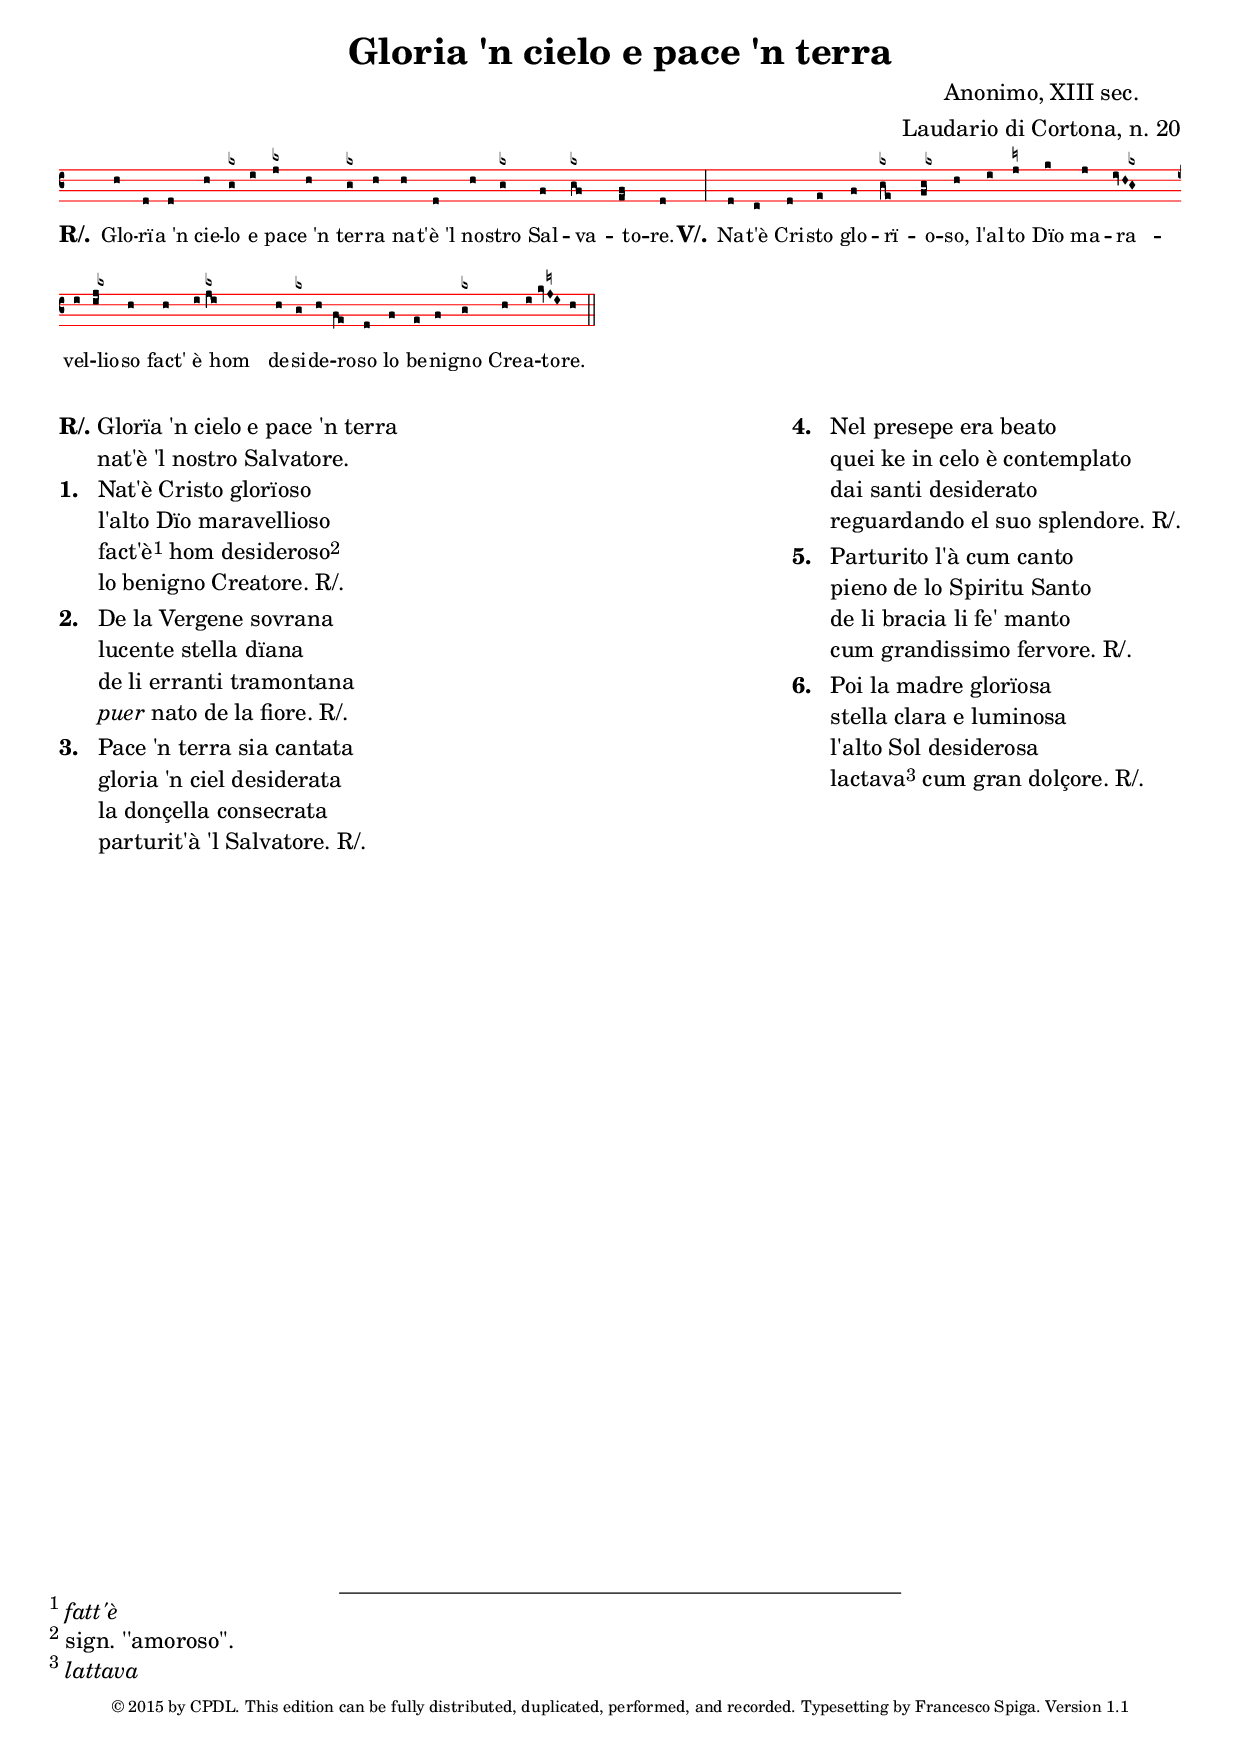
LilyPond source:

\version "2.12.3"
\include "gregorian.ly"

molle=^\markup{\musicglyph #"accidentals.vaticanaM1"}
duro=^\markup{\musicglyph #"accidentals.vaticana0"}

melodia = \relative c' { 
c f, f c' b\molle d e\molle c b\molle c c  f, c' b\molle a 
\[  b\molle \melisma \flexa a \] \melismaEnd 
\[ g \melisma \pes a \] \melismaEnd 
f \divisioMaxima
f e f g a 
\[ b\molle \melisma \flexa g \] \melismaEnd 
\[ a \melisma \pes b\molle \] \melismaEnd 
c d e\duro f e 
\[ \virga d \melisma \inclinatum c \inclinatum b\molle \] \melismaEnd 
d 
\[ d \melisma \pes e\molle \] \melismaEnd 
c c d
\[ e\molle \melisma \flexa d \] \melismaEnd 
c b\molle c
\[ a \melisma \flexa g \] \melismaEnd 
f a g a b\molle c d 
\[ \virga f \melisma \inclinatum e\duro \inclinatum d \] \melismaEnd  
c \finalis

	}
	
testo = \lyricmode { \set stanza = R/. Glo -- rï -- a_'n cie -- lo e pa -- ce_'n ter -- ra
	na -- t'è_'l no -- stro Sal -- va -- to -- re.
	\set stanza = V/.
	Na -- t'è Cri -- sto glo -- rï -- o -- so,
	l'al -- to Dïo ma -- ra -- vel -- lio -- so
	fact' è hom__ de -- si -- de -- ro -- so
	lo be -- ni -- gno Cre -- a -- to -- re.

}

\book {
	\header {  
		title = "Gloria 'n cielo e pace 'n terra"
		composer = \markup \center-column { "Anonimo, XIII sec." "Laudario di Cortona, n. 20" }
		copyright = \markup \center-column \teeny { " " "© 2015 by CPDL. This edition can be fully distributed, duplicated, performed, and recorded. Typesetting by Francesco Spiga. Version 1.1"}
	}
\score {
<<
\new VaticanaVoice = "cantus" \melodia
\new Lyrics \lyricsto "cantus" \testo
>>
\layout {
        
    \context {
      \Lyrics
      % **** Prevents lyrics from running too close together
      \override LyricSpace #'minimum-distance = #0.6
      % **** Makes the text of lyrics a little smaller
      \override LyricText #'font-size = #-1
      % **** Moves lines of lyrics closer together
      \override VerticalAxisGroup #'minimum-Y-extent = #'(-1 . 1)
    }


 }
}
\markup { 
\fill-line {
%\hspace #0.1 % moves the column off the left margin;
% can be removed if space on the page is tight
\column {
  
\line { \bold "R/."
	\column { 

"Glorïa 'n cielo e pace 'n terra"
"nat'è 'l nostro Salvatore."
		
	
		
	}
      }	   
      
  
\hspace #0.1 \line { \bold "1.  "
	\column { 

"Nat'è Cristo glorïoso"
"l'alto Dïo maravellioso"
\line { \auto-footnote fact'è \italic " fatt'è" hom \auto-footnote desideroso " sign. ''amoroso''." }
"lo benigno Creatore. R/."
		
	
		
	}
      }	   
     \hspace #0.1  \line { \bold "2.  "
\column { "De la Vergene sovrana"
"lucente stella dïana"
"de li erranti tramontana"
\line { \italic puer nato de la fiore. R/. }
	  
	}
      }
      
       \hspace #0.1  \line { \bold "3.  "
	\column { "Pace 'n terra sia cantata"
"gloria 'n ciel desiderata"
"la donçella consecrata"
"parturit'à 'l Salvatore. R/."
	  
	}
      }
}
       \column {
\line {\bold "4.  "
	\column { 
	  
"Nel presepe era beato"
"quei ke in celo è contemplato"
"dai santi desiderato"
"reguardando el suo splendore. R/."
	  
	}
      }

\hspace #0.1 \line {\bold "5.  "
	\column { 
	  
"Parturito l'à cum canto"
"pieno de lo Spiritu Santo"
"de li bracia li fe' manto"
"cum grandissimo fervore. R/."
	  
	}
      }
      
     
       \hspace #0.1  \line { \bold "6.  "
	\column { 
	  
"Poi la madre glorïosa"
"stella clara e luminosa"
"l'alto Sol desiderosa"
\line { \auto-footnote lactava \italic " lattava" cum gran dolçore. R/. }
	  
	}
      }
     
 } 
    }
  }
}

